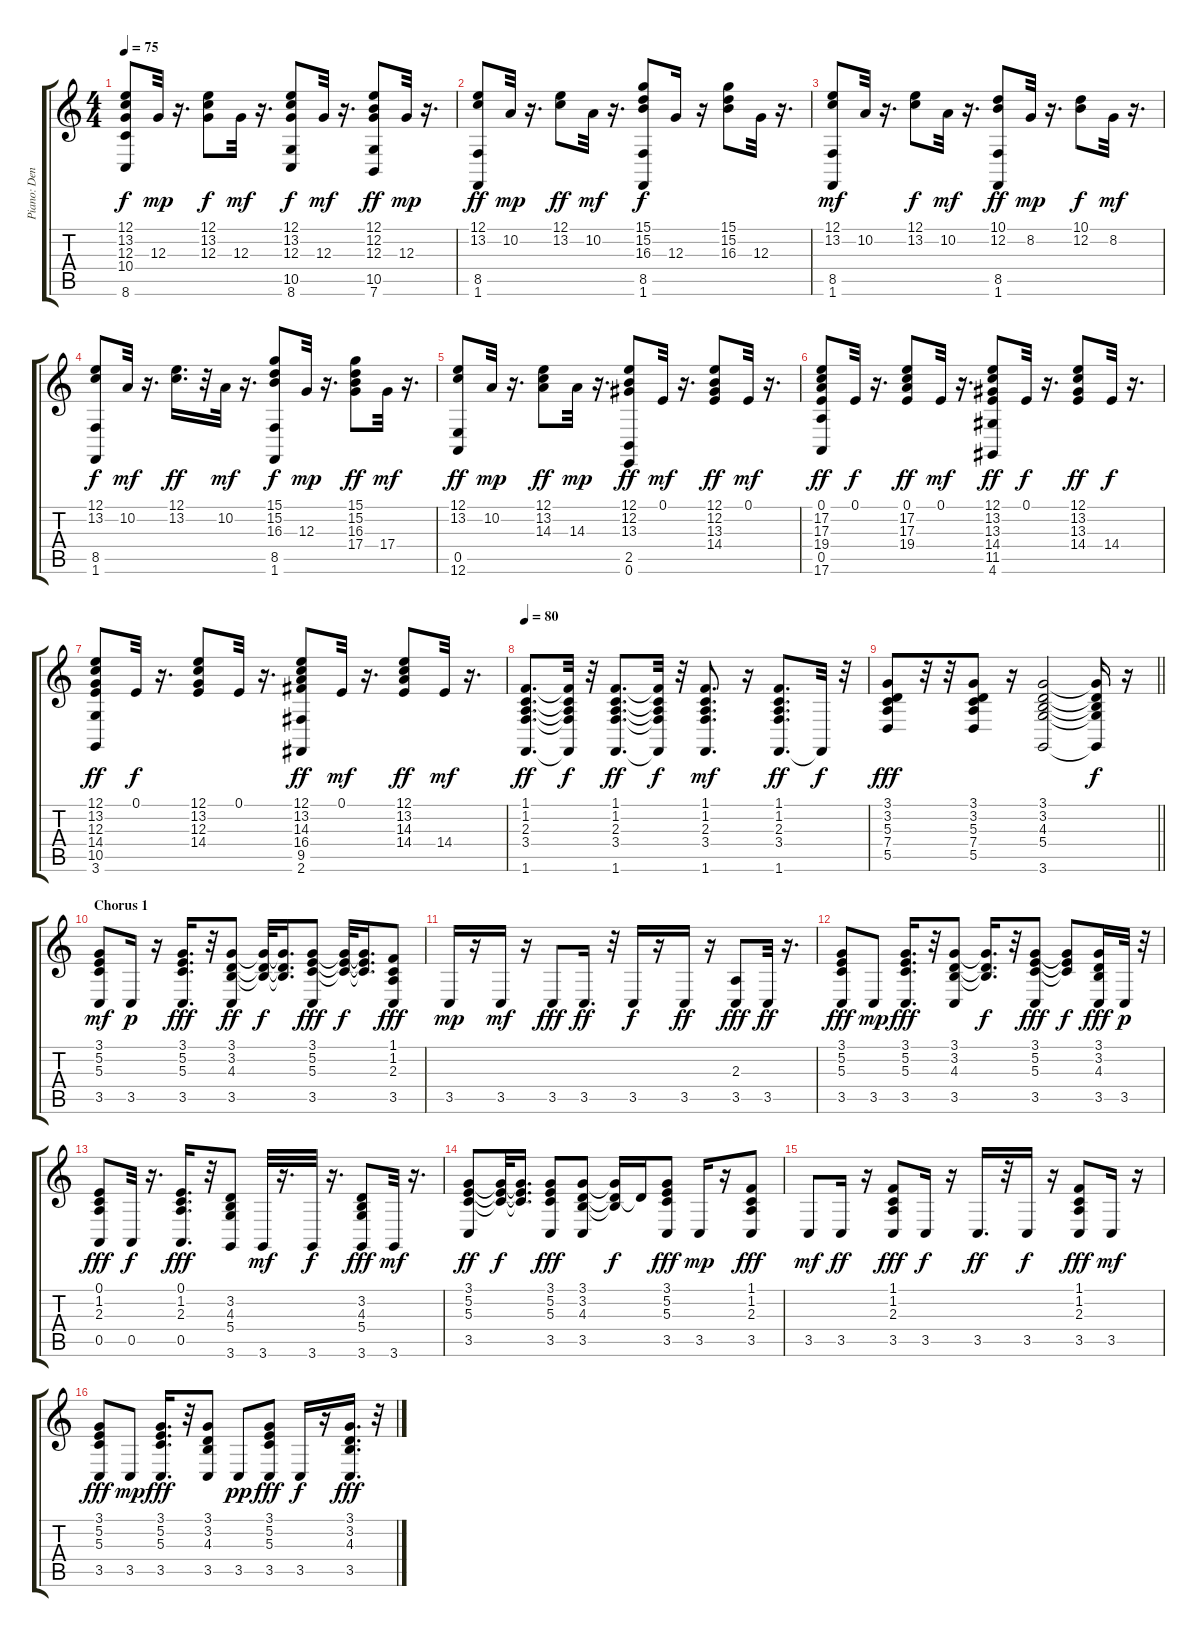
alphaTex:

\track ("Piano: Dennis DeYoung" "Piano: Den") {instrument brightacousticpiano}
\staff {score tabs}
\tuning (E4 B3 G3 D3 A2 E2) {hide}
\ts (4 4)
\tempo 75
\clef g2
\ks c
(12.1 13.2 12.3 10.4 8.6).8{dy f} 12.3.32{dy mp} r.16{d} (12.1 13.2 12.3).8{dy f} 12.3.32{dy mf} r.16{d} (12.1 13.2 12.3 10.5 8.6).8{dy f} 12.3.32{dy mf} r.16{d} (12.1 12.2 12.3 10.5 7.6).8{dy ff} 12.3.32{dy mp} r.16{d} |
(12.1 13.2 8.5 1.6).8{dy ff} 10.2.32{dy mp} r.16{d} (12.1 13.2).8{dy ff} 10.2.32{dy mf} r.16{d} (15.1 15.2 16.3 8.5 1.6).8{dy f} 12.3.16 r.16 (15.1 15.2 16.3).8 12.3.32 r.16{d} |
(12.1 13.2 8.5 1.6).8{dy mf} 10.2.32 r.16{d} (12.1 13.2).8{dy f} 10.2.32{dy mf} r.16{d} (10.1 12.2 8.5 1.6).8{dy ff} 8.2.32{dy mp} r.16{d} (10.1 12.2).8{dy f} 8.2.32{dy mf} r.16{d} |
(12.1 13.2 8.5 1.6).8{dy f} 10.2.32{dy mf} r.16{d} (12.1 13.2).16{d dy ff} r.32 10.2.32{dy mf} r.16{d} (15.1 15.2 16.3 8.5 1.6).8{dy f} 12.3.32{dy mp} r.16{d} (15.1 15.2 16.3 17.4).8{dy ff} 17.4.32{dy mf} r.16{d} |
(12.1 13.2 0.5 12.6).8{dy ff} 10.2.32{dy mp} r.16{d} (12.1 13.2 14.3).8{dy ff} 14.3.32{dy mp} r.16{d} (12.1 12.2 13.3 2.5 0.6).8{dy ff} 0.1.32{dy mf} r.16{d} (12.1 12.2 13.3 14.4).8{dy ff} 0.1.32{dy mf} r.16{d} |
(0.1 17.2 17.3 19.4 0.5 17.6).8{dy ff} 0.1.32{dy f} r.16{d} (0.1 17.2 17.3 19.4).8{dy ff} 0.1.32{dy mf} r.16{d} (12.1 13.2 13.3 14.4 11.5 4.6).8{dy ff} 0.1.32{dy f} r.16{d} (12.1 13.2 13.3 14.4).8{dy ff} 14.4.32{dy f} r.16{d} |
(12.1 13.2 12.3 14.4 10.5 3.6).8{dy ff} 0.1.32{dy f} r.16{d} (12.1 13.2 12.3 14.4).8 0.1.32 r.16{d} (12.1 13.2 14.3 16.4 9.5 2.6).8{dy ff} 0.1.32{dy mf} r.16{d} (12.1 13.2 14.3 14.4).8{dy ff} 14.4.32{dy mf} r.16{d} |
\tempo 80
(1.1 1.2 2.3 3.4 1.6).8{d dy ff} (1.1{t} 1.2{t} 2.3{t} 3.4{t} 1.6{t}).32{dy f} r.32 (1.1 1.2 2.3 3.4 1.6).8{d dy ff} (1.1{t} 1.2{t} 2.3{t} 3.4{t} 1.6{t}).32{dy f} r.32 (1.1 1.2 2.3 3.4 1.6).8{d dy mf} r.16 (1.1 1.2 2.3 3.4 1.6).8{d dy ff} 1.6{t}.32{dy f} r.32 |
\barLineRight lightlight
(3.1 3.2 5.3 7.4 5.5).8{dy fff} r.32 r.32 (3.1 3.2 5.3 7.4 5.5).8 r.16 (3.1 3.2 4.3 5.4 3.6).2 (3.1{t} 3.2{t} 4.3{t} 5.4{t} 3.6{t}).16{dy f} r.16 |
\section ("" "Chorus 1")
(3.1 5.2 5.3 3.5).8{dy mf} 3.5.16{dy p} r.16 (3.1 5.2 5.3 3.5).16{d dy fff} r.32 (3.1 3.2 4.3 3.5).8{dy ff} (3.1{t} 3.2{t} 4.3{t}).32{dy f} (3.1{t} 3.2{t} 4.3{t}).16{d} (3.1 5.2 5.3 3.5).8{dy fff} (3.1{t} 5.2{t} 5.3{t}).32{dy f} (3.1{t} 5.2{t} 5.3{t}).16{d} (1.1 1.2 2.3 3.5).8{dy fff} |
3.5.16{dy mp} r.16 3.5.16{dy mf} r.16 3.5.8{dy fff} 3.5.16{d dy ff} r.32 3.5.16{dy f} r.16 3.5.16{dy ff} r.16 (2.3 3.5).8{dy fff} 3.5.32{dy ff} r.16{d} |
(3.1 5.2 5.3 3.5).8{dy fff} 3.5.8{dy mp} (3.1 5.2 5.3 3.5).16{d dy fff} r.32 (3.1 3.2 4.3 3.5).8 (3.1{t} 3.2{t} 4.3{t}).16{d dy f} r.32 (3.1 5.2 5.3 3.5).8{dy fff} (3.1{t} 5.2{t} 5.3{t}).8{dy f} (3.1 3.2 4.3 3.5).16{dy fff} 3.5.32{dy p} r.32 |
(0.1 1.2 2.3 0.5).8{dy fff} 0.5.32{dy f} r.16{d} (0.1 1.2 2.3 0.5).16{d dy fff} r.32 (3.2 4.3 5.4 3.6).8 3.6.32{dy mf} r.16{d} 3.6.32{dy f} r.16{d} (3.2 4.3 5.4 3.6).8{dy fff} 3.6.32{dy mf} r.16{d} |
(3.1 5.2 5.3 3.5).8{dy ff} (3.1{t} 5.2{t} 5.3{t}).32{dy f} (3.1{t} 5.2{t} 5.3{t}).16{d} (3.1 5.2 5.3 3.5).8{dy fff} (3.1 3.2 4.3 3.5).8 (3.1{t} 3.2{t} 4.3{t}).16{dy f} 3.2{t}.16 (3.1 5.2 5.3 3.5).8{dy fff} 3.5.16{dy mp} r.16 (1.1 1.2 2.3 3.5).8{dy fff} |
3.5.8{dy mf} 3.5.16{dy ff} r.16 (1.1 1.2 2.3 3.5).8{dy fff} 3.5.16{dy f} r.16 3.5.16{d dy ff} r.32 3.5.16{dy f} r.16 (1.1 1.2 2.3 3.5).8{dy fff} 3.5.16{dy mf} r.16 |
(3.1 5.2 5.3 3.5).8{dy fff} 3.5.8{dy mp} (3.1 5.2 5.3 3.5).16{d dy fff} r.32 (3.1 3.2 4.3 3.5).8 3.5.8{dy pp} (3.1 5.2 5.3 3.5).8{dy fff} 3.5.16{dy f} r.16 (3.1 3.2 4.3 3.5).16{d dy fff} r.32
